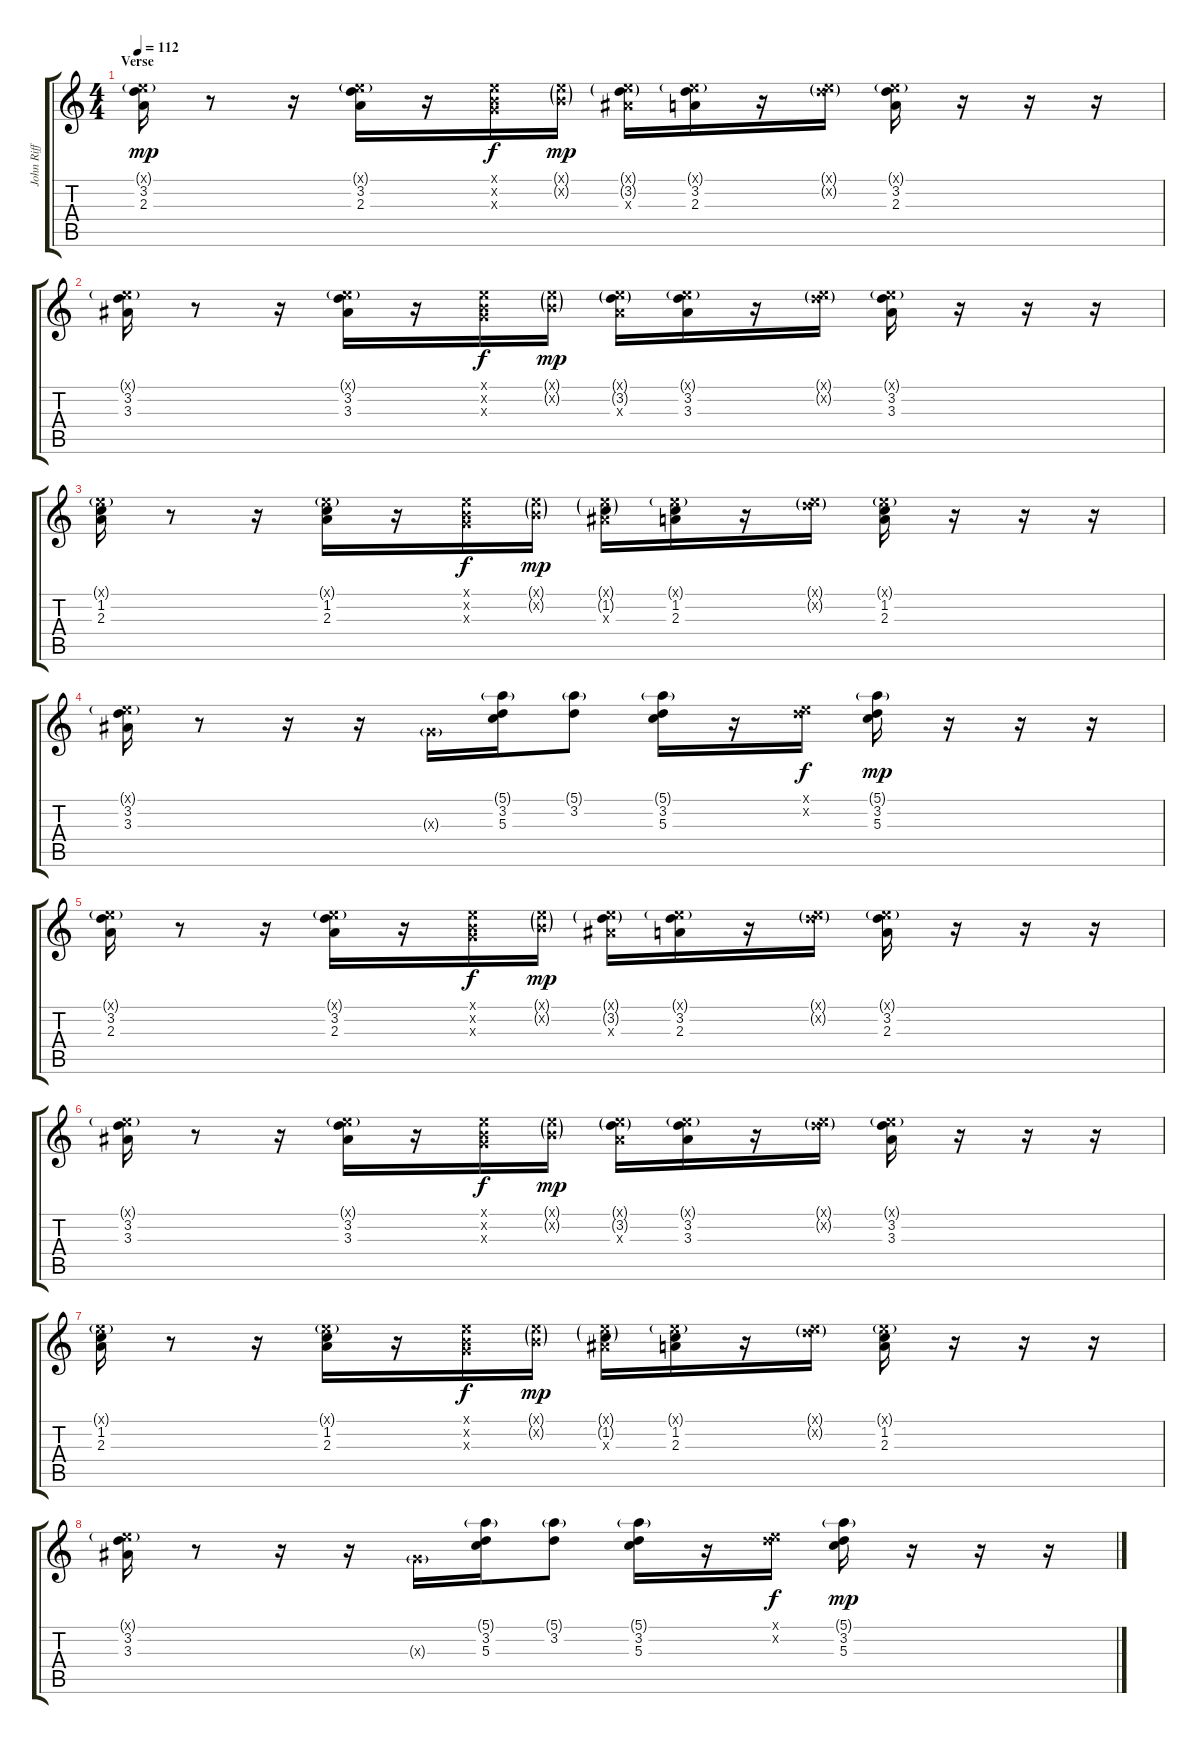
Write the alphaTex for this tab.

\track ("John Riff Guitar" "John Riff ") {instrument electricguitarclean}
\staff {score tabs}
\tuning (E4 B3 G3 D3 A2 E2) {hide}
\ts (4 4)
\section ("" "Verse")
\tempo 112
\clef g2
\ks c
(0.1{g x} 3.2 2.3).16{dy mp} r.8 r.16 (0.1{g x} 3.2 2.3).16 r.16 (0.1{x} 0.2{x} 0.3{x}).16{dy f} (0.1{g x} 0.2{g x}).16{dy mp} (0.1{g x} 3.2{g} 3.3{x}).16 (0.1{g x} 3.2 2.3).16 r.16 (0.1{g x} 3.2{g x}).16 (0.1{g x} 3.2 2.3).16 r.16 r.16 r.16 |
(0.1{g x} 3.2 3.3).16 r.8 r.16 (0.1{g x} 3.2 3.3).16 r.16 (0.1{x} 0.2{x} 0.3{x}).16{dy f} (0.1{g x} 0.2{g x}).16{dy mp} (0.1{g x} 3.2{g} 3.3{x}).16 (0.1{g x} 3.2 3.3).16 r.16 (0.1{g x} 3.2{g x}).16 (0.1{g x} 3.2 3.3).16 r.16 r.16 r.16 |
(0.1{g x} 1.2 2.3).16 r.8 r.16 (0.1{g x} 1.2 2.3).16 r.16 (0.1{x} 0.2{x} 0.3{x}).16{dy f} (0.1{g x} 0.2{g x}).16{dy mp} (0.1{g x} 1.2{g} 3.3{x}).16 (0.1{g x} 1.2 2.3).16 r.16 (0.1{g x} 3.2{g x}).16 (0.1{g x} 1.2 2.3).16 r.16 r.16 r.16 |
(0.1{g x} 3.2 3.3).16 r.8 r.16 r.16 0.3{g x}.16 (5.1{g} 3.2 5.3).16 (5.1{g} 3.2).8 (5.1{g} 3.2 5.3).16 r.16 (0.1{x} 3.2{x}).16{dy f} (5.1{g} 3.2 5.3).16{dy mp} r.16 r.16 r.16 |
(0.1{g x} 3.2 2.3).16 r.8 r.16 (0.1{g x} 3.2 2.3).16 r.16 (0.1{x} 0.2{x} 0.3{x}).16{dy f} (0.1{g x} 0.2{g x}).16{dy mp} (0.1{g x} 3.2{g} 3.3{x}).16 (0.1{g x} 3.2 2.3).16 r.16 (0.1{g x} 3.2{g x}).16 (0.1{g x} 3.2 2.3).16 r.16 r.16 r.16 |
(0.1{g x} 3.2 3.3).16 r.8 r.16 (0.1{g x} 3.2 3.3).16 r.16 (0.1{x} 0.2{x} 0.3{x}).16{dy f} (0.1{g x} 0.2{g x}).16{dy mp} (0.1{g x} 3.2{g} 3.3{x}).16 (0.1{g x} 3.2 3.3).16 r.16 (0.1{g x} 3.2{g x}).16 (0.1{g x} 3.2 3.3).16 r.16 r.16 r.16 |
(0.1{g x} 1.2 2.3).16 r.8 r.16 (0.1{g x} 1.2 2.3).16 r.16 (0.1{x} 0.2{x} 0.3{x}).16{dy f} (0.1{g x} 0.2{g x}).16{dy mp} (0.1{g x} 1.2{g} 3.3{x}).16 (0.1{g x} 1.2 2.3).16 r.16 (0.1{g x} 3.2{g x}).16 (0.1{g x} 1.2 2.3).16 r.16 r.16 r.16 |
(0.1{g x} 3.2 3.3).16 r.8 r.16 r.16 0.3{g x}.16 (5.1{g} 3.2 5.3).16 (5.1{g} 3.2).8 (5.1{g} 3.2 5.3).16 r.16 (0.1{x} 3.2{x}).16{dy f} (5.1{g} 3.2 5.3).16{dy mp} r.16 r.16 r.16
